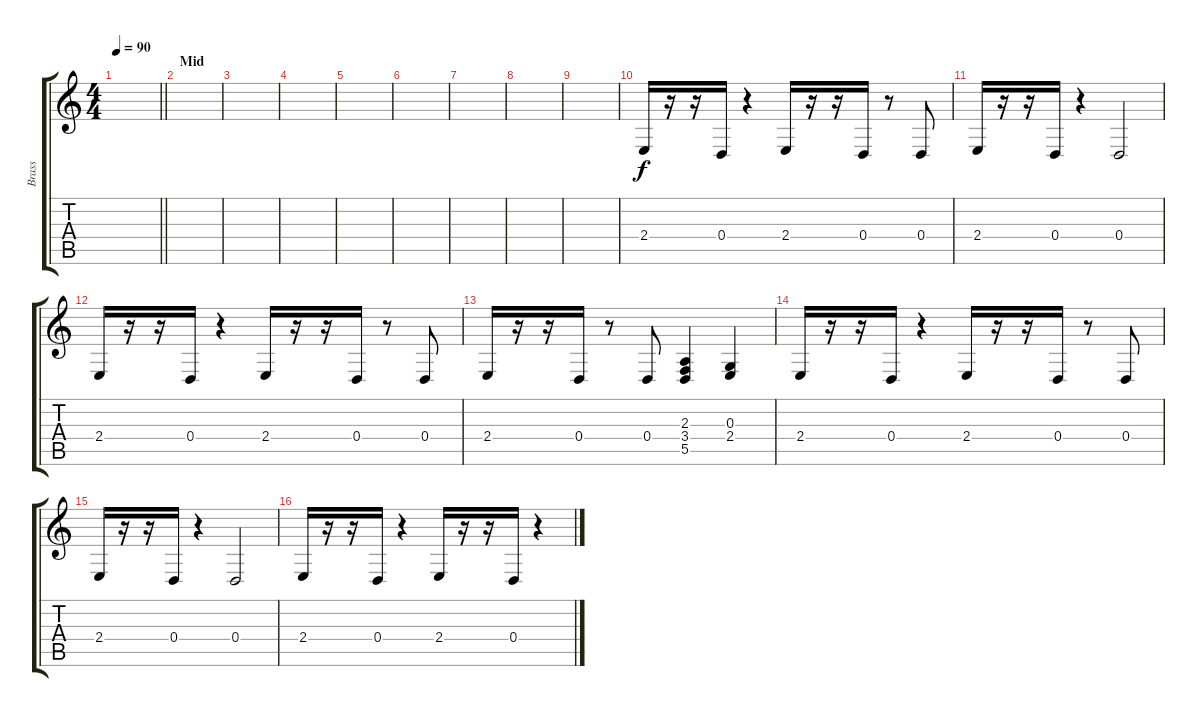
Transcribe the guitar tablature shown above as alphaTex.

\track ("Brass" "Brass") {instrument brasssection}
\staff {score tabs}
\tuning (E4 B3 G3 D3 A2 E2) {hide}
\ts (4 4)
\tempo 90
\clef g2
\barLineRight lightlight
\ks c
|
\section ("" "Mid")
|
|
|
|
|
|
|
|
2.4.16 r.16 r.16 0.4.16 r.4 2.4.16 r.16 r.16 0.4.16 r.8 0.4.8 |
2.4.16 r.16 r.16 0.4.16 r.4 0.4.2 |
2.4.16 r.16 r.16 0.4.16 r.4 2.4.16 r.16 r.16 0.4.16 r.8 0.4.8 |
2.4.16 r.16 r.16 0.4.16 r.8 0.4.8 (2.3 3.4 5.5).4 (0.3 2.4).4 |
2.4.16 r.16 r.16 0.4.16 r.4 2.4.16 r.16 r.16 0.4.16 r.8 0.4.8 |
2.4.16 r.16 r.16 0.4.16 r.4 0.4.2 |
2.4.16 r.16 r.16 0.4.16 r.4 2.4.16 r.16 r.16 0.4.16 r.4
